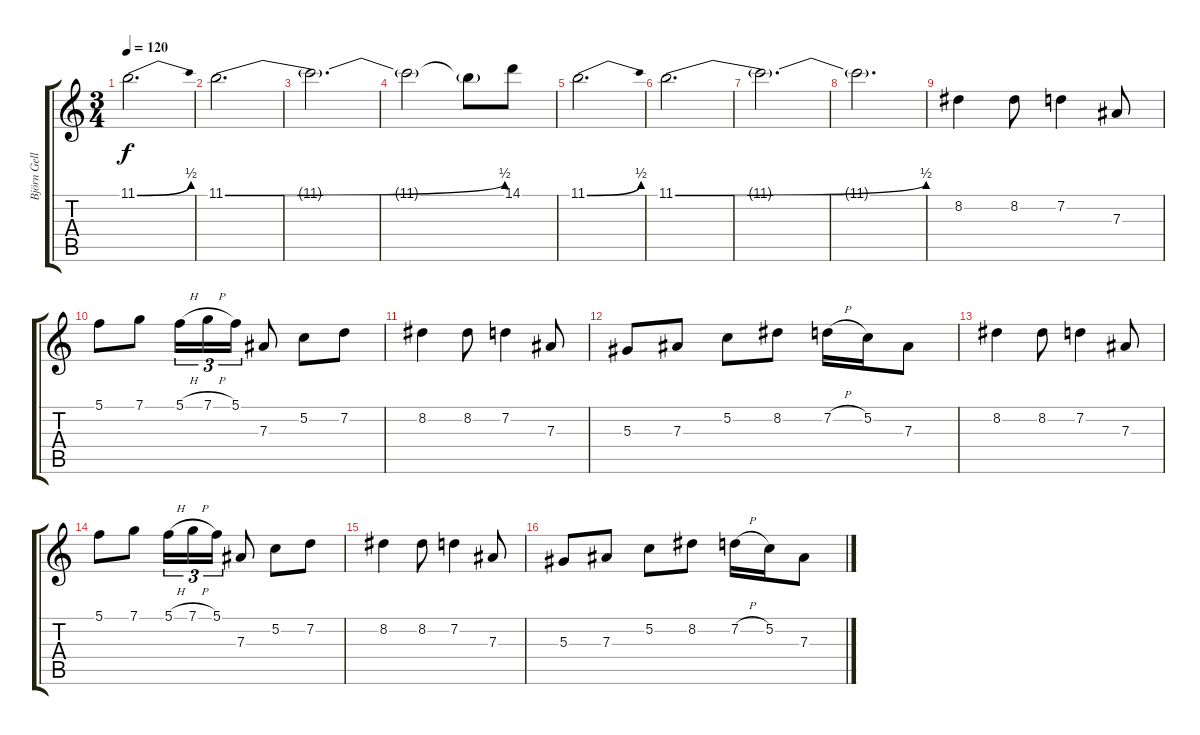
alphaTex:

\track ("Björn Gellotte" "Björn Gell") {instrument distortionguitar}
\staff {score tabs}
\tuning (C4 G3 Eb3 Bb2 F2 C2) {hide}
\ts (3 4)
\tempo 120
\clef g2
\ks c
11.1{be (bend 0 0 60 2)}.2{d dy f volume 8 balance 12} |
11.1{be (bend 0 0 60 2)}.2{d} |
11.1{t}.2{d} |
11.1{t}.2 11.1{t}.8 14.1.8 |
11.1{be (bend 0 0 60 2)}.2{d} |
11.1{be (bend 0 0 60 2)}.2{d} |
11.1{t}.2{d} |
11.1{t}.2{d} |
8.2.4{volume 16 balance 8} 8.2.8 7.2.4 7.3.8 |
5.1.8 7.1.8 5.1{h}.16{tu (3 2)} 7.1{h}.16{tu (3 2)} 5.1.16{tu (3 2)} 7.3.8 5.2.8 7.2.8 |
8.2.4 8.2.8 7.2.4 7.3.8 |
5.3.8 7.3.8 5.2.8 8.2.8 7.2{h}.16 5.2.16 7.3.8 |
8.2.4 8.2.8 7.2.4 7.3.8 |
5.1.8 7.1.8 5.1{h}.16{tu (3 2)} 7.1{h}.16{tu (3 2)} 5.1.16{tu (3 2)} 7.3.8 5.2.8 7.2.8 |
8.2.4 8.2.8 7.2.4 7.3.8 |
5.3.8 7.3.8 5.2.8 8.2.8 7.2{h}.16 5.2.16 7.3.8
